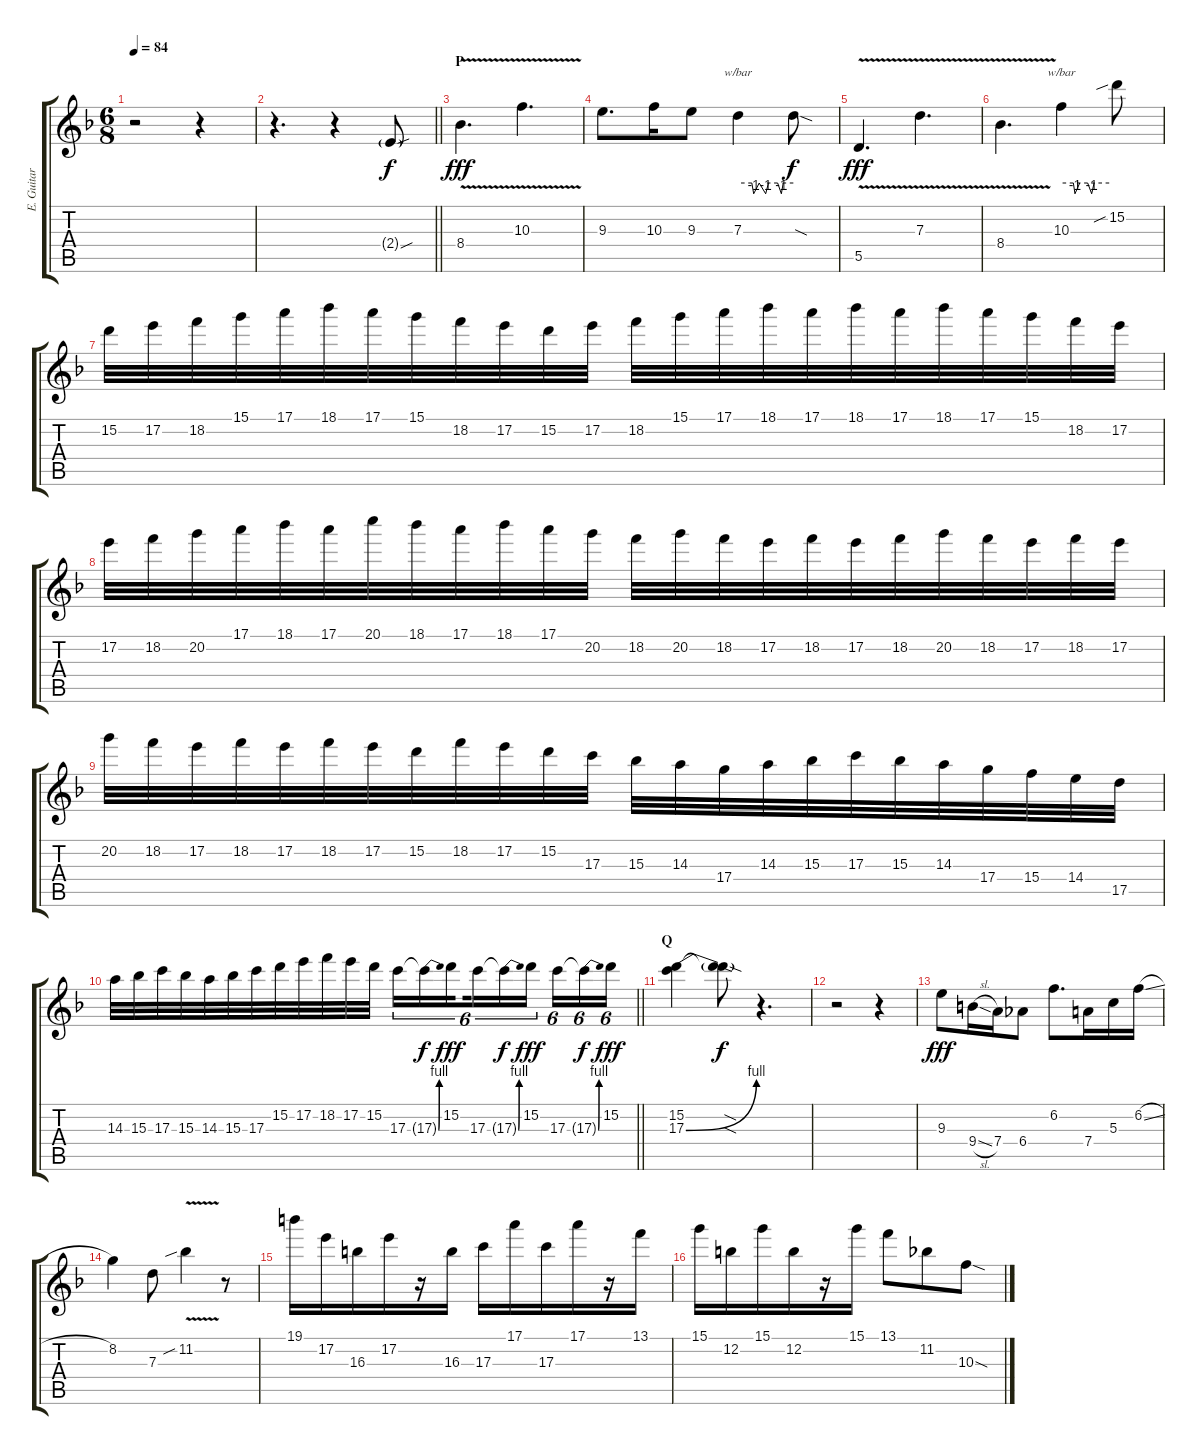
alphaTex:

\track ("E. Guitar I" "E. Guitar ") {instrument overdrivenguitar}
\staff {score tabs}
\tuning (E4 B3 G3 D3 A2 E2) {hide}
\ts (6 8)
\tempo 84
\clef g2
\ks f
r.2{dy fff} r.4 |
\barLineRight lightlight
r.4{d} r.4 2.4{sou g}.8{dy f} |
\section ("" "P")
8.4{v}.4{d dy fff} 10.3{v}.4{d} |
9.3.8{d} 10.3.16 9.3.8 7.3.4{tbe (custom default 0 0 15 0 17 -4 23 0 30 -4 33 0 43 0 47 -4 49 0 60 0)} 7.3{sod t}.8{dy f} |
5.5{v}.4{d dy fff} 7.3{v}.4{d} |
8.4{v}.4{d} 10.3.4{tbe (custom default 0 0 15 0 17 -4 23 0 33 0 38 -4 41 0 60 0)} 15.2{sib}.8 |
15.2.32 17.2.32 18.2.32 15.1.32 17.1.32 18.1.32 17.1.32 15.1.32 18.2.32 17.2.32 15.2.32 17.2.32 18.2.32 15.1.32 17.1.32 18.1.32 17.1.32 18.1.32 17.1.32 18.1.32 17.1.32 15.1.32 18.2.32 17.2.32 |
17.2.32 18.2.32 20.2.32 17.1.32 18.1.32 17.1.32 20.1.32 18.1.32 17.1.32 18.1.32 17.1.32 20.2.32 18.2.32 20.2.32 18.2.32 17.2.32 18.2.32 17.2.32 18.2.32 20.2.32 18.2.32 17.2.32 18.2.32 17.2.32 |
20.2.32 18.2.32 17.2.32 18.2.32 17.2.32 18.2.32 17.2.32 15.2.32 18.2.32 17.2.32 15.2.32 17.3.32 15.3.32 14.3.32 17.4.32 14.3.32 15.3.32 17.3.32 15.3.32 14.3.32 17.4.32 15.4.32 14.4.32 17.5.32 |
\barLineRight lightlight
14.3.32 15.3.32 17.3.32 15.3.32 14.3.32 15.3.32 17.3.32 15.2.32 17.2.32 18.2.32 17.2.32 15.2.32 17.3.16{tu (6 4)} 17.3{be (bend 0 0 60 4) t}.16{tu (6 4) dy f} 15.2.16{tu (6 4) dy fff beam splitsecondary} 17.3.16{tu (6 4)} 17.3{be (bend 0 0 60 4) t}.16{tu (6 4) dy f} 15.2.16{tu (6 4) dy fff beam splitsecondary} 17.3.16{tu (6 4)} 17.3{be (bend 0 0 60 4) t}.16{tu (6 4) dy f} 15.2.16{tu (6 4) dy fff} |
\section ("" "Q")
(15.2 17.3{be (bend 0 0 60 4)}).4 (15.2{sod t} 17.3{sod t}).8{dy f} r.4{d} |
r.2 r.4 |
9.3.8{dy fff} 9.4{sl}.16 7.4.16 6.4.8 6.2.8{d} 7.4.16 5.3.16 6.2{sl}.16 |
8.2.4 7.3.8 11.2{v sib}.4 r.8 |
19.1.16 17.2.16 16.3.16 17.2.16 r.16 16.3.16 17.3.16 17.1.16 17.3.16 17.1.16 r.16 13.1.16 |
15.1.16 12.2.16 15.1.16 12.2.16 r.16 15.1.16 13.1.8 11.2.8 10.3{sod}.8
